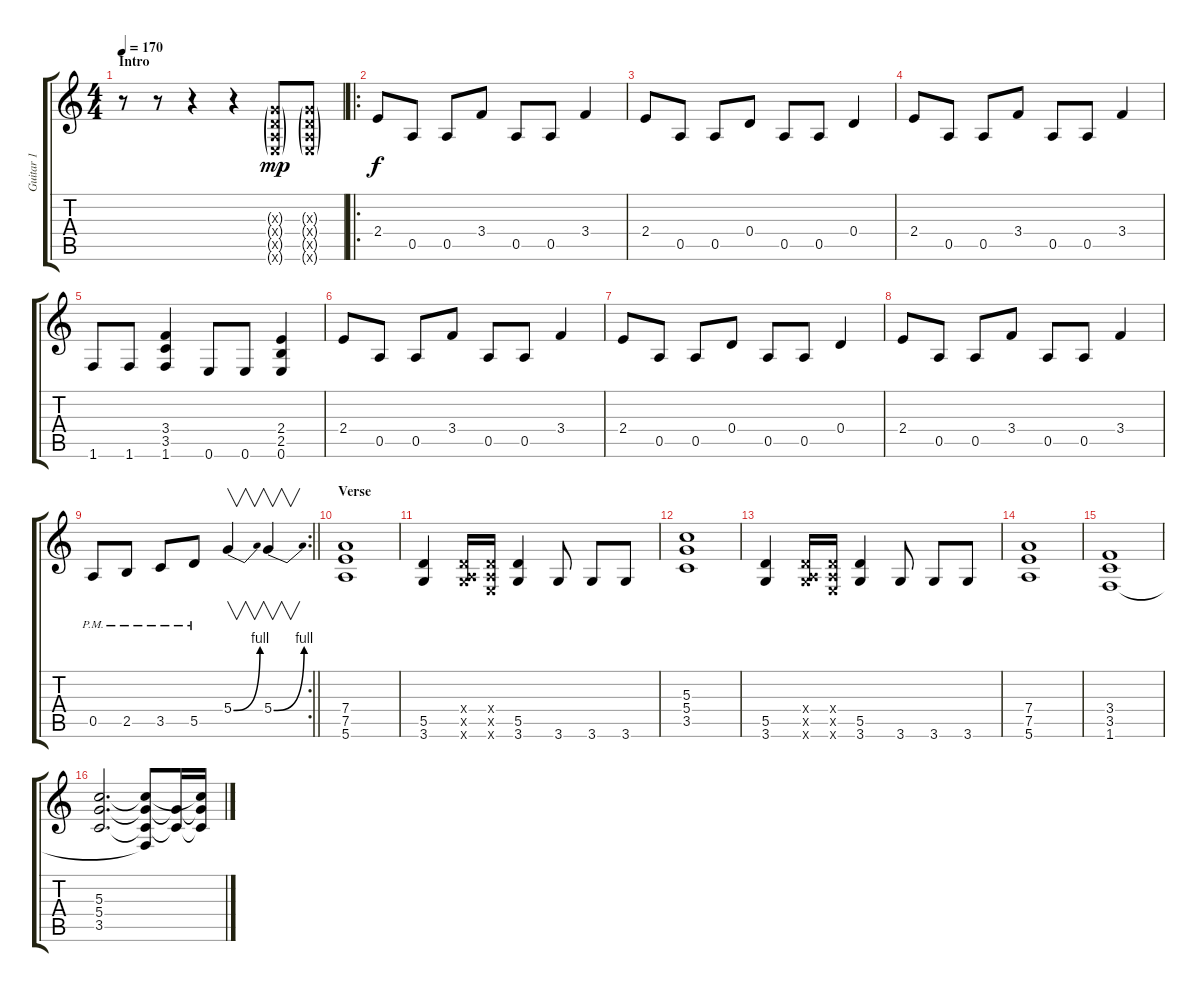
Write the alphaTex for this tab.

\track ("Guitar 1" "Guitar 1") {instrument distortionguitar}
\staff {score tabs}
\tuning (E4 B3 G3 D3 A2 E2) {hide}
\ts (4 4)
\section ("" "Intro")
\tempo 170
\clef g2
\ks c
r.8{dy mp instrument distortionguitar} r.8 r.4 r.4 (0.3{g x} 0.4{g x} 0.5{g x} 0.6{g x}).8 (0.3{g x} 0.4{g x} 0.5{g x} 0.6{g x}).8 |
\ro
2.4.8{dy f instrument distortionguitar} 0.5.8 0.5.8 3.4.8 0.5.8 0.5.8 3.4.4 |
2.4.8 0.5.8 0.5.8 0.4.8 0.5.8 0.5.8 0.4.4 |
2.4.8 0.5.8 0.5.8 3.4.8 0.5.8 0.5.8 3.4.4 |
1.6.8 1.6.8 (3.4 3.5 1.6).4 0.6.8 0.6.8 (2.4 2.5 0.6).4 |
2.4.8 0.5.8 0.5.8 3.4.8 0.5.8 0.5.8 3.4.4 |
2.4.8 0.5.8 0.5.8 0.4.8 0.5.8 0.5.8 0.4.4 |
2.4.8 0.5.8 0.5.8 3.4.8 0.5.8 0.5.8 3.4.4 |
\rc 2
\barLineRight lightlight
0.5{pm}.8 2.5{pm}.8 3.5{pm}.8 5.5{pm}.8 5.4{be (bend 0 0 60 4)}.4{v instrument guitarharmonics} 5.4{be (bend 0 0 60 4)}.4{v} |
\section ("" "Verse")
(7.4 7.5 5.6).1{instrument distortionguitar} |
(5.5 3.6).4 (0.4{x} 0.5{x} 3.6{x}).16 (0.4{x} 0.5{x} 0.6{x}).16 (5.5 3.6).4 3.6.8 3.6.8 3.6.8 |
(5.3 5.4 3.5).1 |
(5.5 3.6).4 (0.4{x} 0.5{x} 3.6{x}).16 (0.4{x} 0.5{x} 0.6{x}).16 (5.5 3.6).4 3.6.8 3.6.8 3.6.8 |
(7.4 7.5 5.6).1 |
(3.4 3.5 1.6).1 |
(5.3 5.4 3.5).2{d} (5.3{t} 5.4{t} 3.5{t} 1.6{t}).8 (5.4{t} 3.5{t}).16 (5.3{t} 5.4{t} 3.5{t}).16
